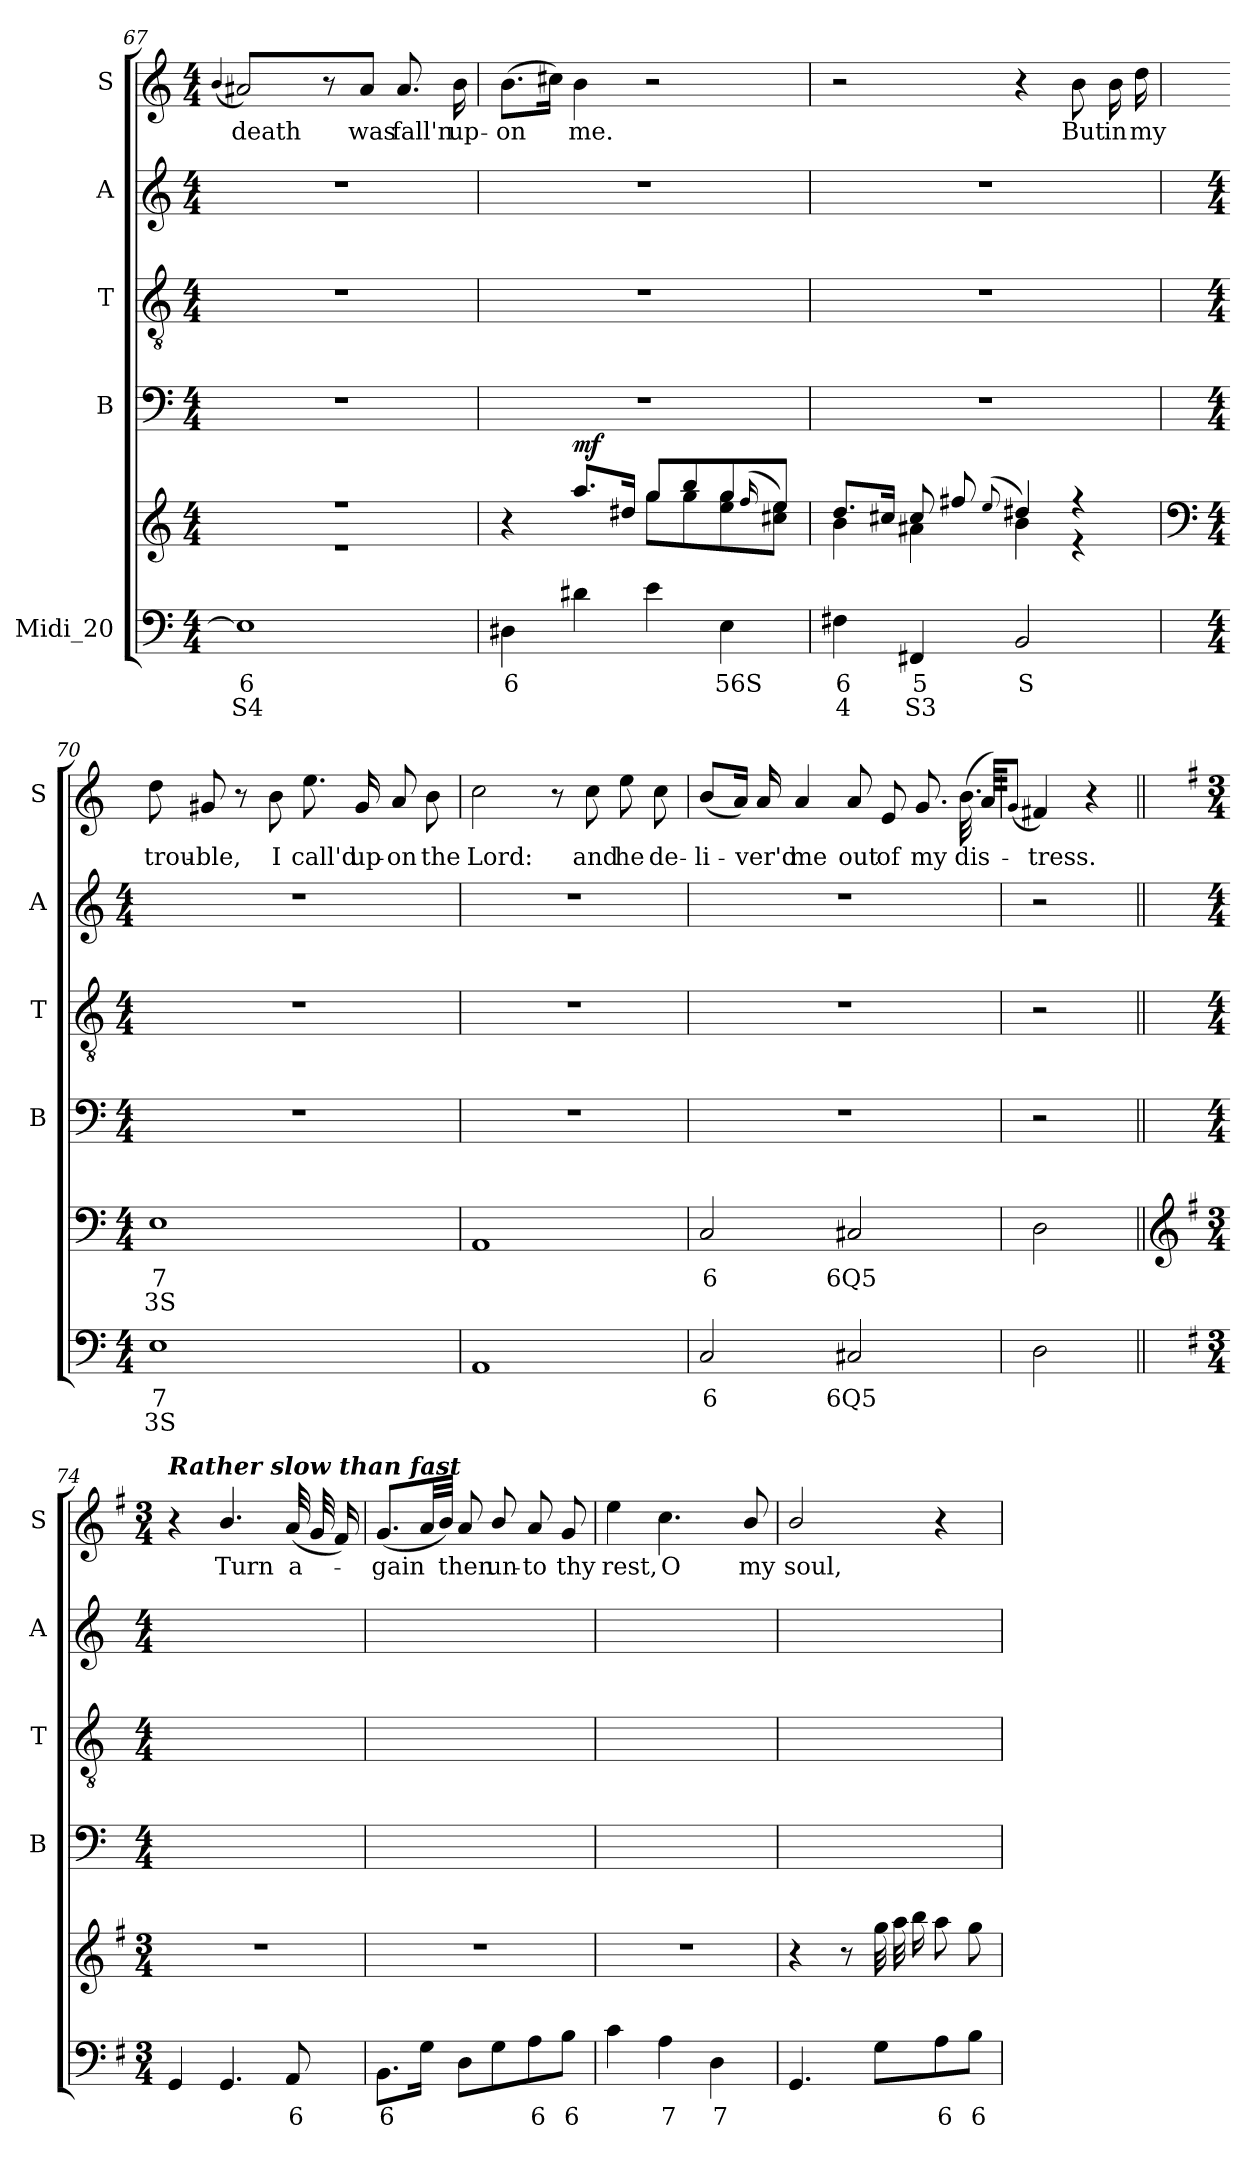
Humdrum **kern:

**kern	**text	**text	**kern	**text	**text	**dynam	**kern	**kern	**kern	**kern	**text
*part5	*part5	*part5	*part5	*part5	*part5	*part5	*part4	*part3	*part2	*part1	*part1
*staff6	*staff6	*staff6	*staff5	*staff5	*staff5	*staff5/6	*staff4	*staff3	*staff2	*staff1	*staff1
*I"Midi_20	*	*	*	*	*	*	*I"B	*I"T	*I"A	*I"S	*
*	*	*	*	*	*	*	*I'B	*I'T	*I'A	*I'S	*
*clefF4	*	*	*clefG2	*	*	*	*clefF4	*clefGv2	*clefG2	*clefG2	*
*k[]	*	*	*k[]	*	*	*	*k[]	*k[]	*k[]	*k[]	*
*C:	*	*	*C:	*	*	*	*C:	*C:	*C:	*C:	*
*M4/4	*	*	*M4/4	*	*	*	*M4/4	*M4/4	*M4/4	*M4/4	*
=67	=67	=67	=67	=67	=67	=67	=67	=67	=67	=67	=67
.	.	.	.	.	.	.	.	.	.	(<4qqb/	.
!	!LO:LY:b	!LO:LY:b	!	!	!	!	!	!	!	!	!LO:LY:b
*	*	*	*^	*	*	*	*	*	*	*	*
1E]	6	S4	1r	1r	.	.	.	1r	1r	1r	2a#X)	death
.	.	.	.	.	.	.	.	.	.	.	8r	.
!	!	!	!	!	!	!	!	!	!	!	!	!LO:LY:b
.	.	.	.	.	.	.	.	.	.	.	8a#J	was
!	!	!	!	!	!	!	!	!	!	!	!	!LO:LY:b
.	.	.	.	.	.	.	.	.	.	.	8.a#	fall'n
!	!	!	!	!	!	!	!	!	!	!	!	!LO:LY:b
.	.	.	.	.	.	.	.	.	.	.	16b	up-
=68	=68	=68	=68	=68	=68	=68	=68	=68	=68	=68	=68	=68
!	!LO:LY:b	!	!	!	!	!	!	!	!	!	!	!LO:LY:b
4D#X	6	.	4r	2ryy	.	.	.	1r	1r	1r	(>8.bL	-on
.	.	.	.	.	.	.	.	.	.	.	16cc#XJ)	.
!	!	!	!	!	!	!	!LO:DY:b	!	!	!	!	!LO:LY:b
4d#X	.	.	8.aa/L	.	.	.	mf	.	.	.	4b	me.
.	.	.	16dd#X/J	.	.	.	.	.	.	.	.	.
4e	.	.	8ggL	8ggL	.	.	.	.	.	.	2r	.
.	.	.	8bb	8gg	.	.	.	.	.	.	.	.
!	!LO:LY:b	!	!	!	!	!	!	!	!	!	!	!
4E	56S	.	8gg	8ee 8gg	.	.	.	.	.	.	.	.
.	.	.	(<16qqff/L	.	.	.	.	.	.	.	.	.
.	.	.	8eeJ)	8cc#X 8eeJ	.	.	.	.	.	.	.	.
=69	=69	=69	=69	=69	=69	=69	=69	=69	=69	=69	=69	=69
!	!LO:LY:b	!LO:LY:b	!	!	!	!	!	!	!	!	!	!
4F#X	6	4	8.dd/L	4b	.	.	.	1r	1r	1r	2r	.
.	.	.	16cc#X/J	.	.	.	.	.	.	.	.	.
!	!LO:LY:b	!LO:LY:b	!	!	!	!	!	!	!	!	!	!
4FF#X	5	S3	8cc#/L	4a#X\	.	.	.	.	.	.	.	.
.	.	.	8ff#X/	.	.	.	.	.	.	.	.	.
.	.	.	(>8qqee/J	.	.	.	.	.	.	.	.	.
!	!LO:LY:b	!	!	!	!	!	!	!	!	!	!	!
2BB	S	.	4dd#X)	4b	.	.	.	.	.	.	4r	.
!	!	!	!	!	!	!	!	!	!	!	!	!LO:LY:b
.	.	.	4r	4r	.	.	.	.	.	.	8b	But
!	!	!	!	!	!	!	!	!	!	!	!	!LO:LY:b
.	.	.	.	.	.	.	.	.	.	.	16b	in
!	!	!	!	!	!	!	!	!	!	!	!	!LO:LY:b
.	.	.	.	.	.	.	.	.	.	.	16dd	my
*	*	*	*v	*v	*	*	*	*	*	*	*	*
!!LO:LB:g=z
=70	=70	=70	=70	=70	=70	=70	=70	=70	=70	=70	=70
*	*	*	*clefF4	*	*	*	*	*	*	*	*
*k[]	*	*	*k[]	*	*	*	*	*	*	*	*
*C:	*	*	*C:	*	*	*	*	*	*	*	*
*M4/4	*	*	*M4/4	*	*	*	*M4/4	*M4/4	*M4/4	*	*
!	!LO:LY:b	!LO:LY:b	!	!LO:LY:b	!LO:LY:b	!	!	!	!	!	!LO:LY:b
1E	7	3S	1E	7	3S	.	1r	1r	1r	8dd	trou-
!	!	!	!	!	!	!	!	!	!	!	!LO:LY:b
.	.	.	.	.	.	.	.	.	.	8g#X	-ble,
.	.	.	.	.	.	.	.	.	.	8r	.
!	!	!	!	!	!	!	!	!	!	!	!LO:LY:b
.	.	.	.	.	.	.	.	.	.	8b	I
!	!	!	!	!	!	!	!	!	!	!	!LO:LY:b
.	.	.	.	.	.	.	.	.	.	8.ee	call'd
!	!	!	!	!	!	!	!	!	!	!	!LO:LY:b
.	.	.	.	.	.	.	.	.	.	16g#	up-
!	!	!	!	!	!	!	!	!	!	!	!LO:LY:b
.	.	.	.	.	.	.	.	.	.	8a	-on
!	!	!	!	!	!	!	!	!	!	!	!LO:LY:b
.	.	.	.	.	.	.	.	.	.	8b	the
=71	=71	=71	=71	=71	=71	=71	=71	=71	=71	=71	=71
!	!	!	!	!	!	!	!	!	!	!	!LO:LY:b
1AA	.	.	1AA	.	.	.	1r	1r	1r	2cc	Lord:
.	.	.	.	.	.	.	.	.	.	8r	.
!	!	!	!	!	!	!	!	!	!	!	!LO:LY:b
.	.	.	.	.	.	.	.	.	.	8cc	and
!	!	!	!	!	!	!	!	!	!	!	!LO:LY:b
.	.	.	.	.	.	.	.	.	.	8ee	he
!	!	!	!	!	!	!	!	!	!	!	!LO:LY:b
.	.	.	.	.	.	.	.	.	.	8cc	de-
=72	=72	=72	=72	=72	=72	=72	=72	=72	=72	=72	=72
!	!LO:LY:b	!	!	!LO:LY:b	!	!	!	!	!	!	!LO:LY:b
2C	6	.	2C	6	.	.	1r	1r	1r	(<8bL	-li-
.	.	.	.	.	.	.	.	.	.	16aJ)	.
!	!	!	!	!	!	!	!	!	!	!	!LO:LY:b
.	.	.	.	.	.	.	.	.	.	16a	ver'd
!	!	!	!	!	!	!	!	!	!	!	!LO:LY:b
.	.	.	.	.	.	.	.	.	.	4a	me
!	!LO:LY:b	!	!	!LO:LY:b	!	!	!	!	!	!	!LO:LY:b
2C#X	6Q5	.	2C#X	6Q5	.	.	.	.	.	8a	out
!	!	!	!	!	!	!	!	!	!	!	!LO:LY:b
.	.	.	.	.	.	.	.	.	.	8e	of
!	!	!	!	!	!	!	!	!	!	!	!LO:LY:b
.	.	.	.	.	.	.	.	.	.	8.g	my
!	!	!	!	!	!	!	!	!	!	!	!LO:LY:b
.	.	.	.	.	.	.	.	.	.	(<32.bLLL	dis-
.	.	.	.	.	.	.	.	.	.	64aL)	.
=73	=73	=73	=73	=73	=73	=73	=73	=73	=73	=73	=73
.	.	.	.	.	.	.	.	.	.	(<8qqg/J	.
!	!	!	!	!	!	!	!	!	!	!	!LO:LY:b
2D	.	.	2D	.	.	.	2r	2r	2r	4f#X)	tress.
.	.	.	.	.	.	.	.	.	.	4r	.
!!LO:LB:g=z
=74||	=74||	=74||	=74||	=74||	=74||	=74||	=74||	=74||	=74||	=74||	=74||
*	*	*	*clefG2	*	*	*	*	*	*	*	*
*k[f#]	*	*	*k[f#]	*	*	*	*	*	*	*k[f#]	*
*G:	*	*	*G:	*	*	*	*	*	*	*G:	*
*M3/4	*	*	*M3/4	*	*	*	*M4/4	*M4/4	*M4/4	*M3/4	*
!	!	!	!	!	!	!	!	!	!	!LO:TX:a:Bi:t=Rather slow than fast	!
!	!	!	!LO:N:vis=1	!	!	!	!	!	!	!	!
4GG	.	.	2.r	.	.	.	2.r	2.r	2.r	4r	.
!	!	!	!	!	!	!	!	!	!	!	!LO:LY:b
4.GG	.	.	.	.	.	.	.	.	.	4.b/	Turn
!	!LO:LY:b	!	!	!	!	!	!	!	!	!	!LO:LY:b
8AA	6	.	.	.	.	.	.	.	.	(<32aLLL	a-
.	.	.	.	.	.	.	.	.	.	32g	.
.	.	.	.	.	.	.	.	.	.	16f#JJ)	.
=75	=75	=75	=75	=75	=75	=75	=75	=75	=75	=75	=75
!	!LO:LY:b	!	!LO:N:vis=1	!	!	!	!	!	!	!	!LO:LY:b
8.BBL	6	.	2.r	.	.	.	2.r	2.r	2.r	(<8.gL	gain
16GJ	.	.	.	.	.	.	.	.	.	32aLL	.
.	.	.	.	.	.	.	.	.	.	32bJJJ)	.
!	!	!	!	!	!	!	!	!	!	!	!LO:LY:b
8DL	.	.	.	.	.	.	.	.	.	8a	then
!	!	!	!	!	!	!	!	!	!	!	!LO:LY:b
8G	.	.	.	.	.	.	.	.	.	8b/	un-
!	!LO:LY:b	!	!	!	!	!	!	!	!	!	!LO:LY:b
8A	6	.	.	.	.	.	.	.	.	8a	-to
!	!LO:LY:b	!	!	!	!	!	!	!	!	!	!LO:LY:b
8BJ	6	.	.	.	.	.	.	.	.	8g	thy
=76	=76	=76	=76	=76	=76	=76	=76	=76	=76	=76	=76
!	!	!	!LO:N:vis=1	!	!	!	!	!	!	!	!LO:LY:b
4c	.	.	2.r	.	.	.	2.r	2.r	2.r	4ee	rest,
!	!LO:LY:b	!	!	!	!	!	!	!	!	!	!LO:LY:b
4A	7	.	.	.	.	.	.	.	.	4.cc	O
!	!LO:LY:b	!	!	!	!	!	!	!	!	!	!
4D	7	.	.	.	.	.	.	.	.	.	.
!	!	!	!	!	!	!	!	!	!	!	!LO:LY:b
.	.	.	.	.	.	.	.	.	.	8b/	my
=77	=77	=77	=77	=77	=77	=77	=77	=77	=77	=77	=77
!	!	!	!	!	!	!	!	!	!	!	!LO:LY:b
4.GG	.	.	4r	.	.	.	2.r	2.r	2.r	2b/	soul,
.	.	.	8r	.	.	.	.	.	.	.	.
8GL	.	.	32ggLLL	.	.	.	.	.	.	.	.
.	.	.	32aa	.	.	.	.	.	.	.	.
.	.	.	16bb	.	.	.	.	.	.	.	.
!	!LO:LY:b	!	!	!	!	!	!	!	!	!	!
8A	6	.	8aa	.	.	.	.	.	.	4r	.
!	!LO:LY:b	!	!	!	!	!	!	!	!	!	!
8BJ	6	.	8ggJ	.	.	.	.	.	.	.	.
=	=	=	=	=	=	=	=	=	=	=	=
*-	*-	*-	*-	*-	*-	*-	*-	*-	*-	*-	*-
